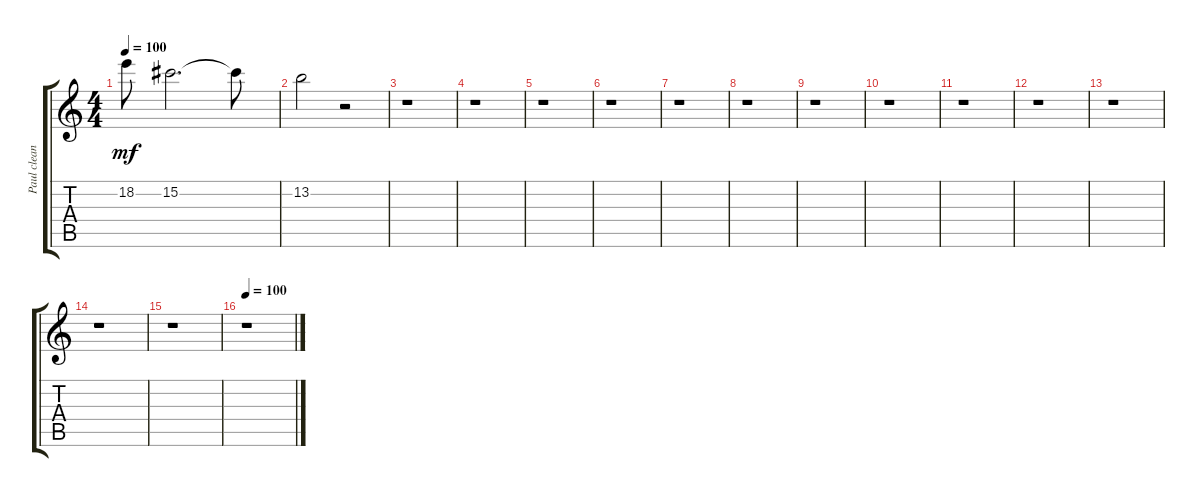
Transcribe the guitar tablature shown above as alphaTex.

\track ("Paul clean" "Paul clean") {instrument electricguitarjazz}
\staff {score tabs}
\tuning (Eb4 Bb3 Gb3 Db3 Ab2 Db2) {hide}
\ts (4 4)
\tempo 100
\clef g2
\ks c
18.2{t}.8{dy mf} 15.2.2{d} 15.2{t}.8 |
13.2.2 r.2 |
r.1 |
r.1 |
r.1 |
r.1 |
r.1 |
r.1 |
r.1 |
r.1 |
r.1 |
r.1 |
r.1 |
r.1 |
r.1 |
\tempo 100
r.1
